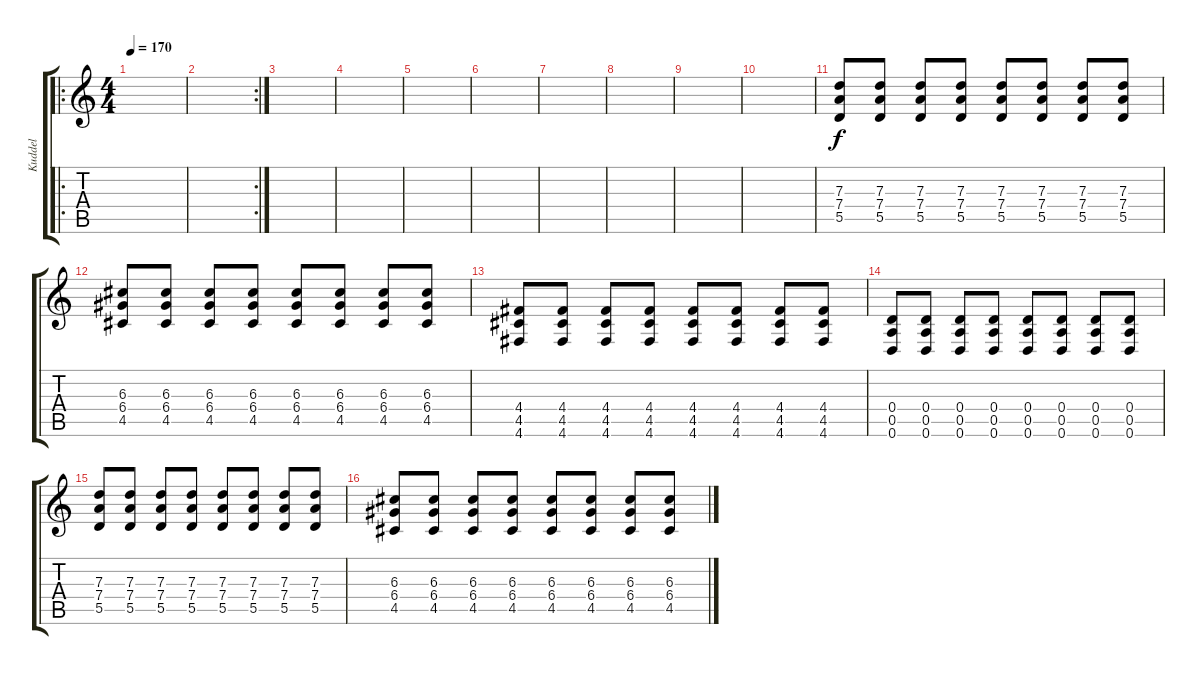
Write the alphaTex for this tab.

\track ("Kuddel" "Kuddel") {instrument distortionguitar}
\staff {score tabs}
\tuning (E4 B3 G3 D3 A2 D2) {hide}
\ro
\ts (4 4)
\tempo 170
\clef g2
\ks c
|
\rc 2
|
|
|
|
|
|
|
|
|
(7.3 7.4 5.5).8 (7.3 7.4 5.5).8 (7.3 7.4 5.5).8 (7.3 7.4 5.5).8 (7.3 7.4 5.5).8 (7.3 7.4 5.5).8 (7.3 7.4 5.5).8 (7.3 7.4 5.5).8 |
(6.3 6.4 4.5).8 (6.3 6.4 4.5).8 (6.3 6.4 4.5).8 (6.3 6.4 4.5).8 (6.3 6.4 4.5).8 (6.3 6.4 4.5).8 (6.3 6.4 4.5).8 (6.3 6.4 4.5).8 |
(4.4 4.5 4.6).8 (4.4 4.5 4.6).8 (4.4 4.5 4.6).8 (4.4 4.5 4.6).8 (4.4 4.5 4.6).8 (4.4 4.5 4.6).8 (4.4 4.5 4.6).8 (4.4 4.5 4.6).8 |
(0.4 0.5 0.6).8 (0.4 0.5 0.6).8 (0.4 0.5 0.6).8 (0.4 0.5 0.6).8 (0.4 0.5 0.6).8 (0.4 0.5 0.6).8 (0.4 0.5 0.6).8 (0.4 0.5 0.6).8 |
(7.3 7.4 5.5).8 (7.3 7.4 5.5).8 (7.3 7.4 5.5).8 (7.3 7.4 5.5).8 (7.3 7.4 5.5).8 (7.3 7.4 5.5).8 (7.3 7.4 5.5).8 (7.3 7.4 5.5).8 |
(6.3 6.4 4.5).8 (6.3 6.4 4.5).8 (6.3 6.4 4.5).8 (6.3 6.4 4.5).8 (6.3 6.4 4.5).8 (6.3 6.4 4.5).8 (6.3 6.4 4.5).8 (6.3 6.4 4.5).8
